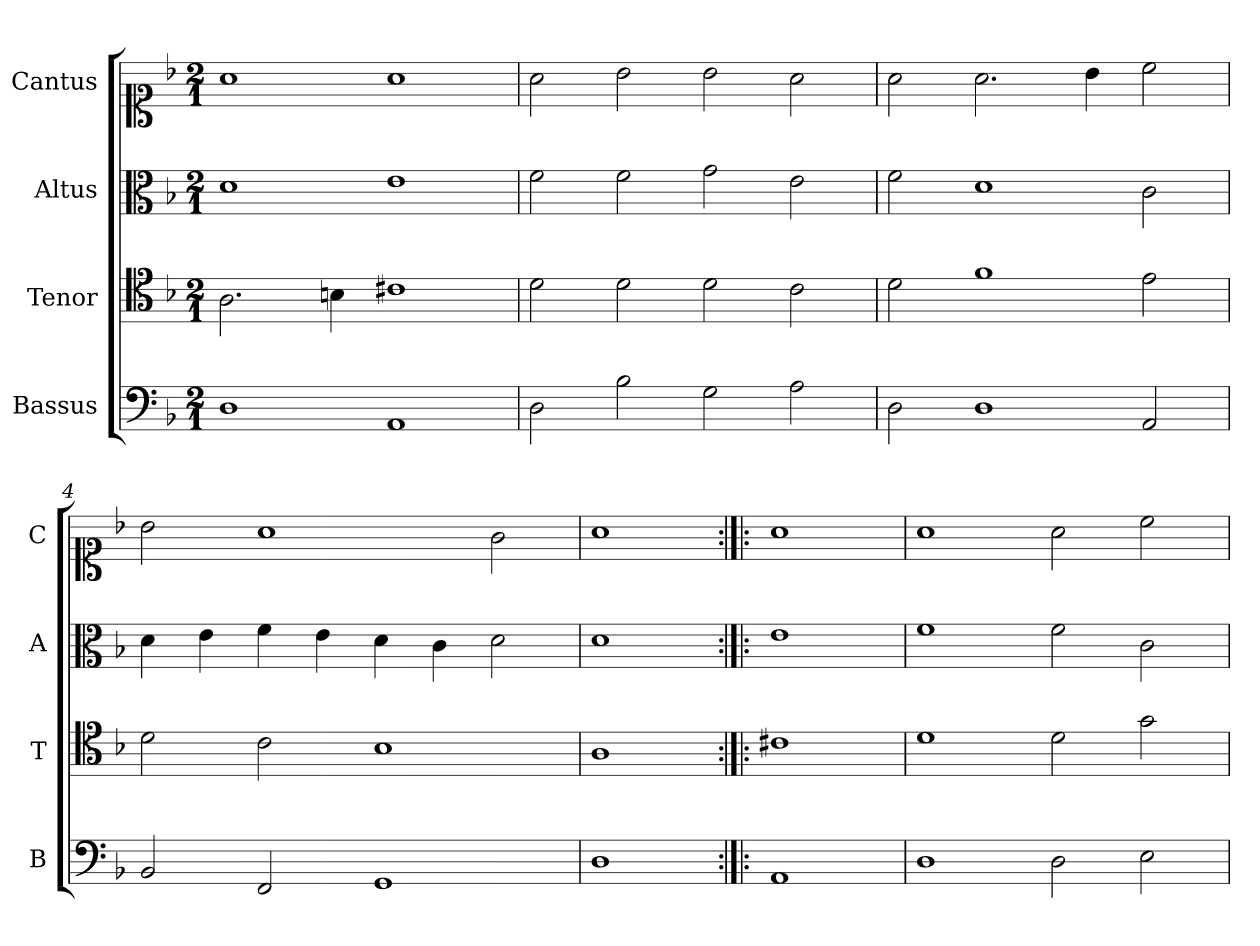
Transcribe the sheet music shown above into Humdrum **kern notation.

**kern	**kern	**kern	**kern
*part4	*part3	*part2	*part1
*staff4	*staff3	*staff2	*staff1
*I"Bassus	*I"Tenor	*I"Altus	*I"Cantus
*I'B	*I'T	*I'A	*I'C
*clefF4	*clefC4	*clefC3	*clefC1
*k[b-]	*k[b-]	*k[b-]	*k[b-]
*M2/1	*M2/1	*M2/1	*M2/1
=1	=1	=1	=1
1D	2.A	1d	1a
.	4Bn	.	.
1AA	1c#X	1e	1a
=2	=2	=2	=2
2D	2d	2f	2a
2B-	2d	2f	2b-
2G	2d	2g	2b-
2A	2c	2e	2a
=3	=3	=3	=3
2D	2d	2f	2a
1D	1f	1d	2.a
.	.	.	4b-
2AA	2e	2c	2cc
=4	=4	=4	=4
2BB-	2d	4d	2b-
.	.	4e	.
2FF	2c	4f	1a
.	.	4e	.
1GG	1B-	4d	.
.	.	4c	.
.	.	2d	2g
=5	=5	=5	=5
1D	1A	1d	1a
=:|!|:	=:|!|:	=:|!|:	=:|!|:
1AA	1c#X	1e	1a
=6	=6	=6	=6
1D	1d	1f	1a
2D	2d	2f	2a
2E	2g	2c	2cc
=	=	=	=
*-	*-	*-	*-
